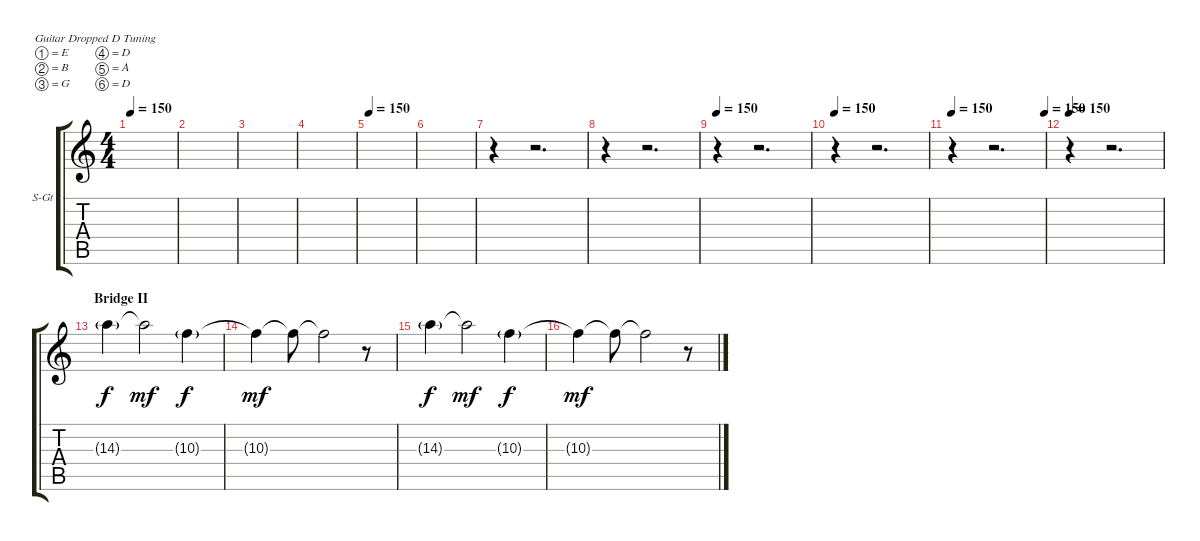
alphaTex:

\bracketExtendMode groupsimilarinstruments
\firstSystemTrackNameOrientation horizontal
\otherSystemsTrackNameOrientation horizontal
\track ("Kyle Simmons" "S-Gt") {instrument acousticgrandpiano}
\staff {score tabs}
\tuning (E4 B3 G3 D3 A2 D2)
\displaytranspose 12
\ts (4 4)
\tempo 150
\clef g2
\ks c
|
|
|
|
\tempo 150
|
|
r.4 r.2{d} |
r.4 r.2{d} |
\tempo 150
r.4 r.2{d} |
\tempo 150
r.4 r.2{d} |
\tempo 150
\tempo (150 1)
r.4 r.2{d} |
\tempo 150
r.4 r.2{d} |
\section ("" "Bridge II")
14.3{g}.4 14.3{t}.2{dy mf} 10.3{g}.4{dy f} |
10.3{t}.4{dy mf} 10.3{t}.8 10.3{t}.2 r.8 |
14.3{g}.4{dy f} 14.3{t}.2{dy mf} 10.3{g}.4{dy f} |
10.3{t}.4{dy mf} 10.3{t}.8 10.3{t}.2 r.8
